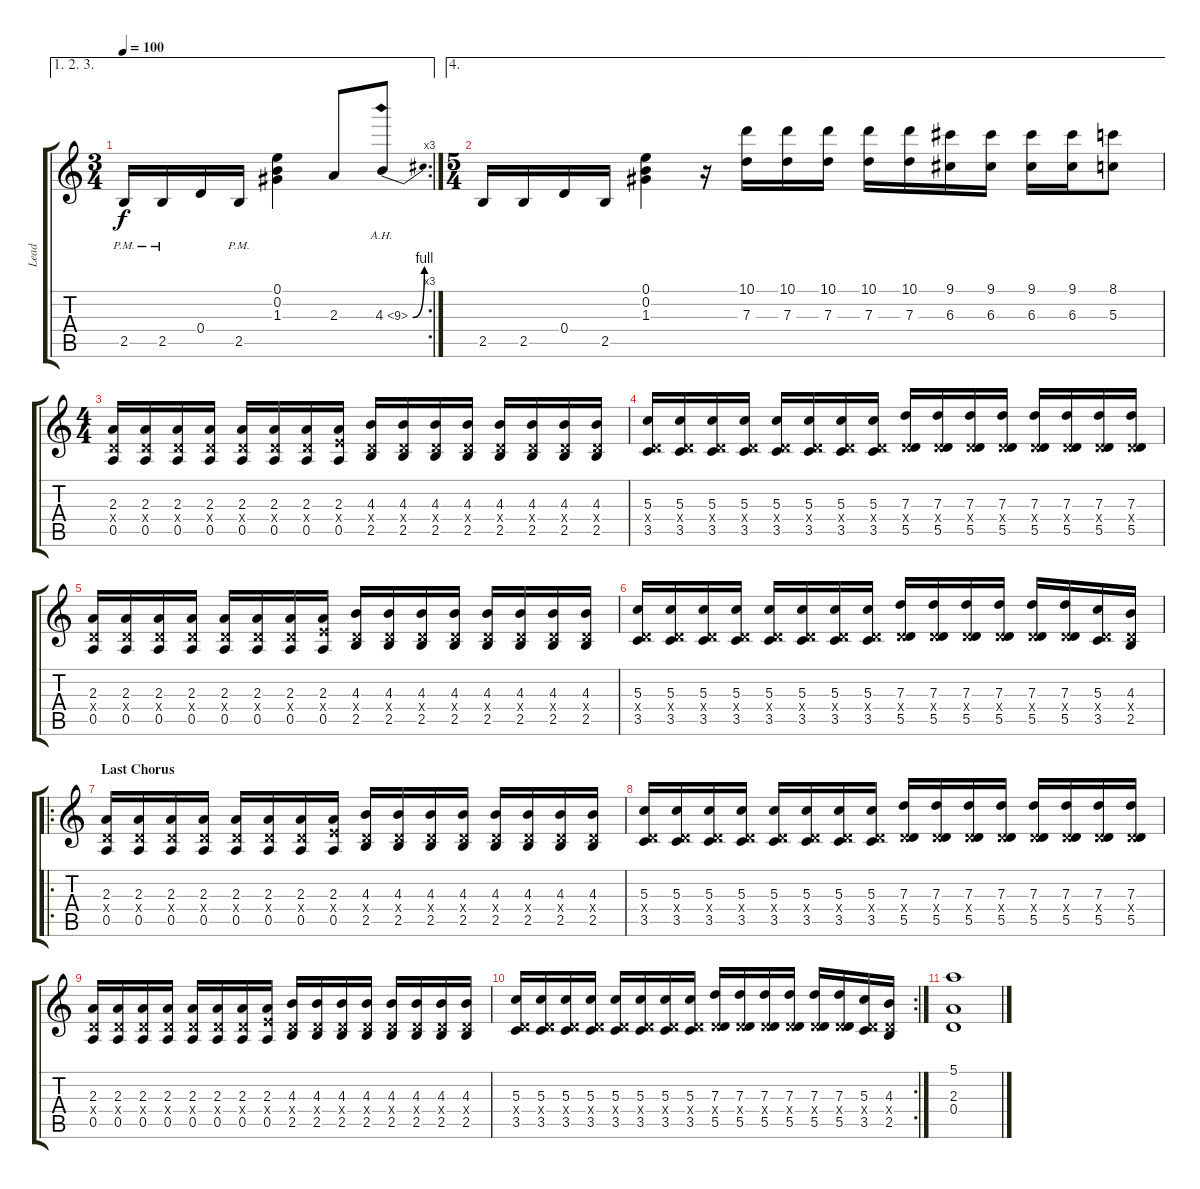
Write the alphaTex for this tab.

\track ("Lead" "Lead") {instrument distortionguitar}
\staff {score tabs}
\tuning (E4 B3 G3 D3 A2 E2) {hide}
\ae (1 2 3)
\rc 3
\ts (3 4)
\tempo 100
\clef g2
\ks c
2.5{pm}.16{dy f} 2.5{pm}.16 0.4.16 2.5{pm}.16 (0.1 0.2 1.3).4 2.3.8 4.3{be (bend 0 0 60 4) ah 5}.8 |
\ae 4
\ts (5 4)
2.5.16 2.5.16 0.4.16 2.5.16 (0.1 0.2 1.3).4 r.16 (10.1 7.3).16 (10.1 7.3).16 (10.1 7.3).16 (10.1 7.3).16 (10.1 7.3).16 (9.1 6.3).16 (9.1 6.3).16 (9.1 6.3).16 (9.1 6.3).16 (8.1 5.3).8 |
\ts (4 4)
(2.3 0.4{x} 0.5).16 (2.3 0.4{x} 0.5).16 (2.3 0.4{x} 0.5).16 (2.3 0.4{x} 0.5).16 (2.3 0.4{x} 0.5).16 (2.3 0.4{x} 0.5).16 (2.3 0.4{x} 0.5).16 (2.3 2.4{x} 0.5).16 (4.3 0.4{x} 2.5).16 (4.3 0.4{x} 2.5).16 (4.3 0.4{x} 2.5).16 (4.3 0.4{x} 2.5).16 (4.3 0.4{x} 2.5).16 (4.3 0.4{x} 2.5).16 (4.3 0.4{x} 2.5).16 (4.3 0.4{x} 2.5).16 |
(5.3 0.4{x} 3.5).16 (5.3 0.4{x} 3.5).16 (5.3 0.4{x} 3.5).16 (5.3 0.4{x} 3.5).16 (5.3 0.4{x} 3.5).16 (5.3 0.4{x} 3.5).16 (5.3 0.4{x} 3.5).16 (5.3 0.4{x} 3.5).16 (7.3 0.4{x} 5.5).16 (7.3 0.4{x} 5.5).16 (7.3 0.4{x} 5.5).16 (7.3 0.4{x} 5.5).16 (7.3 0.4{x} 5.5).16 (7.3 0.4{x} 5.5).16 (7.3 0.4{x} 5.5).16 (7.3 0.4{x} 5.5).16 |
(2.3 0.4{x} 0.5).16 (2.3 0.4{x} 0.5).16 (2.3 0.4{x} 0.5).16 (2.3 0.4{x} 0.5).16 (2.3 0.4{x} 0.5).16 (2.3 0.4{x} 0.5).16 (2.3 0.4{x} 0.5).16 (2.3 2.4{x} 0.5).16 (4.3 0.4{x} 2.5).16 (4.3 0.4{x} 2.5).16 (4.3 0.4{x} 2.5).16 (4.3 0.4{x} 2.5).16 (4.3 0.4{x} 2.5).16 (4.3 0.4{x} 2.5).16 (4.3 0.4{x} 2.5).16 (4.3 0.4{x} 2.5).16 |
(5.3 0.4{x} 3.5).16 (5.3 0.4{x} 3.5).16 (5.3 0.4{x} 3.5).16 (5.3 0.4{x} 3.5).16 (5.3 0.4{x} 3.5).16 (5.3 0.4{x} 3.5).16 (5.3 0.4{x} 3.5).16 (5.3 0.4{x} 3.5).16 (7.3 0.4{x} 5.5).16 (7.3 0.4{x} 5.5).16 (7.3 0.4{x} 5.5).16 (7.3 0.4{x} 5.5).16 (7.3 0.4{x} 5.5).16 (7.3 0.4{x} 5.5).16 (5.3 0.4{x} 3.5).16 (4.3 0.4{x} 2.5).16 |
\ro
\section ("" "Last Chorus")
(2.3 0.4{x} 0.5).16 (2.3 0.4{x} 0.5).16 (2.3 0.4{x} 0.5).16 (2.3 0.4{x} 0.5).16 (2.3 0.4{x} 0.5).16 (2.3 0.4{x} 0.5).16 (2.3 0.4{x} 0.5).16 (2.3 2.4{x} 0.5).16 (4.3 0.4{x} 2.5).16 (4.3 0.4{x} 2.5).16 (4.3 0.4{x} 2.5).16 (4.3 0.4{x} 2.5).16 (4.3 0.4{x} 2.5).16 (4.3 0.4{x} 2.5).16 (4.3 0.4{x} 2.5).16 (4.3 0.4{x} 2.5).16 |
(5.3 0.4{x} 3.5).16 (5.3 0.4{x} 3.5).16 (5.3 0.4{x} 3.5).16 (5.3 0.4{x} 3.5).16 (5.3 0.4{x} 3.5).16 (5.3 0.4{x} 3.5).16 (5.3 0.4{x} 3.5).16 (5.3 0.4{x} 3.5).16 (7.3 0.4{x} 5.5).16 (7.3 0.4{x} 5.5).16 (7.3 0.4{x} 5.5).16 (7.3 0.4{x} 5.5).16 (7.3 0.4{x} 5.5).16 (7.3 0.4{x} 5.5).16 (7.3 0.4{x} 5.5).16 (7.3 0.4{x} 5.5).16 |
(2.3 0.4{x} 0.5).16 (2.3 0.4{x} 0.5).16 (2.3 0.4{x} 0.5).16 (2.3 0.4{x} 0.5).16 (2.3 0.4{x} 0.5).16 (2.3 0.4{x} 0.5).16 (2.3 0.4{x} 0.5).16 (2.3 2.4{x} 0.5).16 (4.3 0.4{x} 2.5).16 (4.3 0.4{x} 2.5).16 (4.3 0.4{x} 2.5).16 (4.3 0.4{x} 2.5).16 (4.3 0.4{x} 2.5).16 (4.3 0.4{x} 2.5).16 (4.3 0.4{x} 2.5).16 (4.3 0.4{x} 2.5).16 |
\rc 2
(5.3 0.4{x} 3.5).16 (5.3 0.4{x} 3.5).16 (5.3 0.4{x} 3.5).16 (5.3 0.4{x} 3.5).16 (5.3 0.4{x} 3.5).16 (5.3 0.4{x} 3.5).16 (5.3 0.4{x} 3.5).16 (5.3 0.4{x} 3.5).16 (7.3 0.4{x} 5.5).16 (7.3 0.4{x} 5.5).16 (7.3 0.4{x} 5.5).16 (7.3 0.4{x} 5.5).16 (7.3 0.4{x} 5.5).16 (7.3 0.4{x} 5.5).16 (5.3 0.4{x} 3.5).16 (4.3 0.4{x} 2.5).16 |
(5.1 2.3 0.4).1
